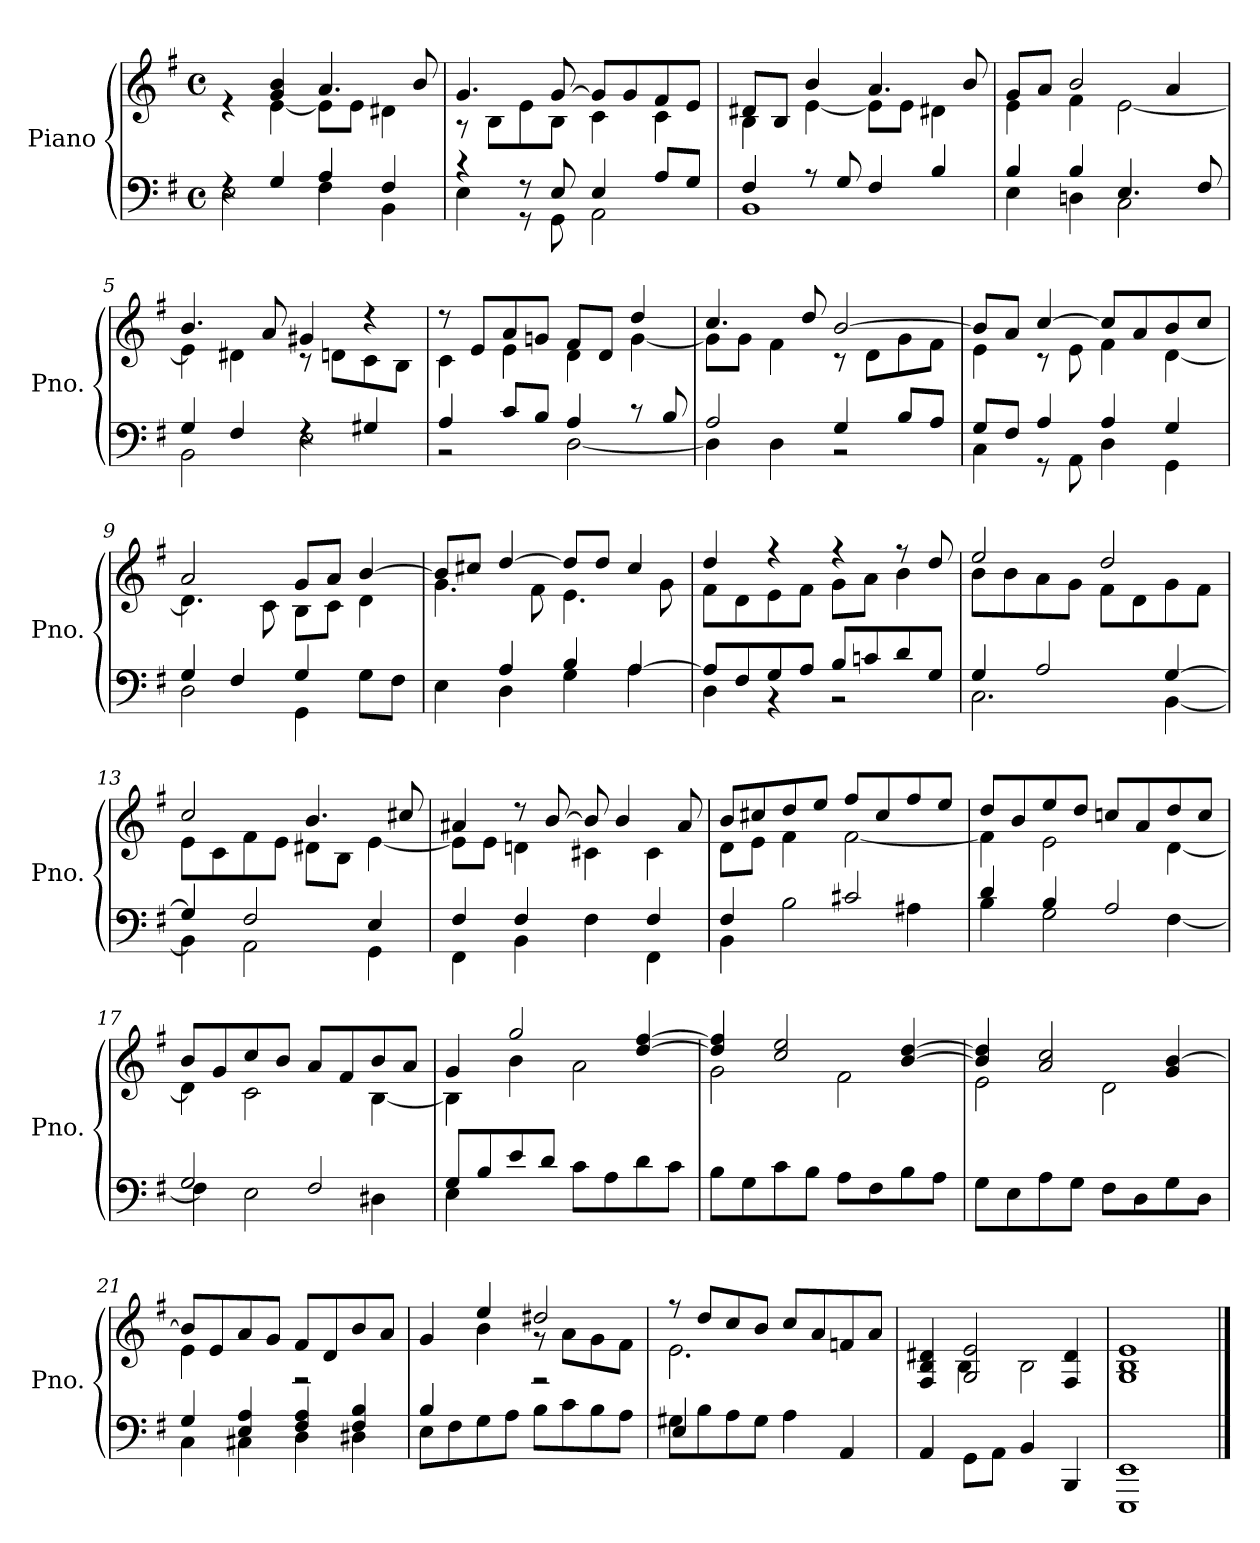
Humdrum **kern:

**kern	**kern
*part1	*part1
*staff2	*staff1
*I"Piano	*
*I'Pno.	*
*clefF4	*clefG2
*k[f#]	*k[f#]
*M4/4	*M4/4
*met(c)	*met(c)
*MM84	*MM84
=1	=1
*^	*^
4rF	2E\	4re	4ryy
4G/	.	4g/ 4b/	[4e\
4A/	4F#\	4.a/	8e\L]
.	.	.	8e\J
4F#/	4BB\	.	4d#X\
.	.	8b/	.
=2	=2	=2	=2
4r	4E\	4.g/	8r
.	.	.	8B\L
8r	8r	.	8e\
8E/	8GG\	[8g/	8B\J
4E/	2AA\	8g/L]	4c\
.	.	8g/	.
8A/L	.	8f#/	4c\
8G/J	.	8e/J	.
=3	=3	=3	=3
4F#/	1BB	8d#X/L	4B\
.	.	8B/J	.
8r	.	4b/	[4e\
8G/	.	.	.
4F#/	.	4.a/	8e\L]
.	.	.	8e\J
4B/	.	.	4d#X\
.	.	8b/	.
=4	=4	=4	=4
4B/	4E\	8g/L	4e\
.	.	8a/J	.
4B/	4Dn\	2b/	4f#\
4.E/	2C\	.	[2e\
.	.	4a/	.
8F#/	.	.	.
=5	=5	=5	=5
4G/	2BB\	4.b/	4e\]
4F#/	.	.	4d#X\
.	.	8a/	.
4rF	2E\	4g#X/	8r
.	.	.	8dn\L
4G#X/	.	4r	8c\
.	.	.	8B\J
=6	=6	=6	=6
4A/	2r	8r	4c\
.	.	8e/L	.
8c/L	.	8a/	4e\
8B/J	.	8gn/J	.
4A/	[2D\	8f#/L	4d\
.	.	8d/J	.
8r	.	4dd/	[4g\
8B/	.	.	.
=7	=7	=7	=7
2A/	4D\]	4.cc/	8g\L]
.	.	.	8g\J
.	4D\	.	4f#\
.	.	8dd/	.
4G/	2r	[2b/	8r
.	.	.	8d\L
8B/L	.	.	8g\
8A/J	.	.	8f#\J
=8	=8	=8	=8
8G/L	4C\	8b/L]	4e\
8F#/J	.	8a/J	.
4A/	8r	[4cc/	8r
.	8AA\	.	8e\
4A/	4D\	8cc/L]	4f#\
.	.	8a/	.
4G/	4GG\	8b/	[4d\
.	.	8cc/J	.
=9	=9	=9	=9
4G/	2D\	2a/	4.d\]
4F#/	.	.	.
.	.	.	8c\
4G/	4GG\	8g/L	8B\L
.	.	8a/J	8c\J
4ryy	8G\L	[4b/	4d\
.	8F#\J	.	.
!!LO:LB:g=z	!!
=10	=10	=10	=10
4ryy	4E\	8b/L]	4.g\
.	.	8cc#X/J	.
4A/	4D\	[4dd/	.
.	.	.	8f#\
4B/	4G\	8dd/L]	4.e\
.	.	8dd/J	.
[4A/	4A\	4cc#/	.
.	.	.	8g\
=11	=11	=11	=11
8A/L]	4D\	4dd/	8f#\L
8F#/	.	.	8d\
8G/	4r	4r	8e\
8A/J	.	.	8f#\J
8B/L	2r	4r	8g\L
8cn/	.	.	8a\J
8d/	.	8r	4b\
8G/J	.	8dd/	.
=12	=12	=12	=12
4G/	2.C\	2ee/	8b\L
.	.	.	8b\
2A/	.	.	8a\
.	.	.	8g\J
.	.	2dd/	8f#\L
.	.	.	8d\
[4G/	[4BB\	.	8g\
.	.	.	8f#\J
=13	=13	=13	=13
4G/]	4BB\]	2cc/	8e\L
.	.	.	8c\
2F#/	2AA\	.	8f#\
.	.	.	8e\J
.	.	4.b/	8d#X\L
.	.	.	8B\J
4E/	4GG\	.	[4e\
.	.	8cc#X/	.
=14	=14	=14	=14
4F#/	4FF#\	4a#X/	8e\L]
.	.	.	8e\J
4F#/	4BB\	8r	4dn\
.	.	[8b/	.
4ryy	4F#\	8b/]	4c#X\
.	.	4b/	.
4F#/	4FF#\	.	4c#\
.	.	8a#/	.
=15	=15	=15	=15
4F#/	4BB\	8b/L	8d\L
.	.	8cc#X/	8e\J
4ryy	2B\	8dd/	4f#\
.	.	8ee/J	.
2c#X/	.	8ff#/L	[2f#\
.	.	8cc#/	.
.	4A#X\	8ff#/	.
.	.	8ee/J	.
=16	=16	=16	=16
4d/	4B\	8dd/L	4f#\]
.	.	8b/	.
4B/	2G\	8ee/	2e\
.	.	8dd/J	.
2A/	.	8ccn/L	.
.	.	8a/	.
.	[4F#\	8dd/	[4d\
.	.	8cc/J	.
=17	=17	=17	=17
2G/	4F#\]	8b/L	4d\]
.	.	8g/	.
.	2E\	8cc/	2c\
.	.	8b/J	.
2F#/	.	8a/L	.
.	.	8f#/	.
.	4D#X\	8b/	[4B\
.	.	8a/J	.
=18	=18	=18	=18
8G/L	4E\	4g/	4B\]
8B/	.	.	.
8e/	4ryy	2gg/	4b\
8d/J	.	.	.
8c\L	2ryy	.	2a\
8A\	.	.	.
8d\	.	[4dd/ [4ff#/	.
8c\J	.	.	.
!!LO:LB:g=z	!!
=19	=19	=19	=19
8B\L	1ryy	4dd/] 4ff#/]	2g\
8G\	.	.	.
8c\	.	2cc/ 2ee/	.
8B\J	.	.	.
8A\L	.	.	2f#\
8F#\	.	.	.
8B\	.	[4b/ [4dd/	.
8A\J	.	.	.
=20	=20	=20	=20
8G\L	1ryy	4b/] 4dd/]	2e\
8E\	.	.	.
8A\	.	2a/ 2cc/	.
8G\J	.	.	.
8F#\L	.	.	2d\
8D\	.	.	.
8G\	.	4g/ [4b/	.
8D\J	.	.	.
=21	=21	=21	=21
4G/	4C\	8b/L]	4e\
.	.	8e/	.
4E/ 4A/	4C#X\	8a/	4ryy
.	.	8g/J	.
4F#/ 4A/	4D\	8f#/L	2r
.	.	8d/	.
4F#/ 4B/	4D#X\	8b/	.
.	.	8a/J	.
=22	=22	=22	=22
4B/	8E\L	4g/	4ryy
.	8F#\	.	.
4ryy	8G\	4ee/	4b\
.	8A\J	.	.
2r	8B\L	2dd#X/	8r
.	8c\	.	8a\L
.	8B\	.	8g\
.	8A\J	.	8f#\J
=23	=23	=23	=23
*	*^	*	*
1ryy	8G#X\L	4E/	8r	2.e\
.	8B\	.	8dd/L	.
.	8A\	4ryy	8cc/	.
.	8G#\J	.	8b/J	.
.	4A\	2ryy	8cc/L	.
.	.	.	8a/	.
.	4AA/	.	8fn/	4ryy
.	.	.	8a/J	.
*	*v	*v	*	*
=24	=24	=24	=24
1ryy	4AA/	4F#/ 4B/ 4d#X/	4ryy
.	8GG\L	2G/ 2e/	4B\
.	8AA\J	.	.
.	4BB/	.	2B\
.	4BBB/	4F#/ 4d#/	.
=25	=25	=25	=25
1ryy	1EEE 1EE	1e	1G 1B
*v	*v	*	*
*	*v	*v
==	==
*-	*-
